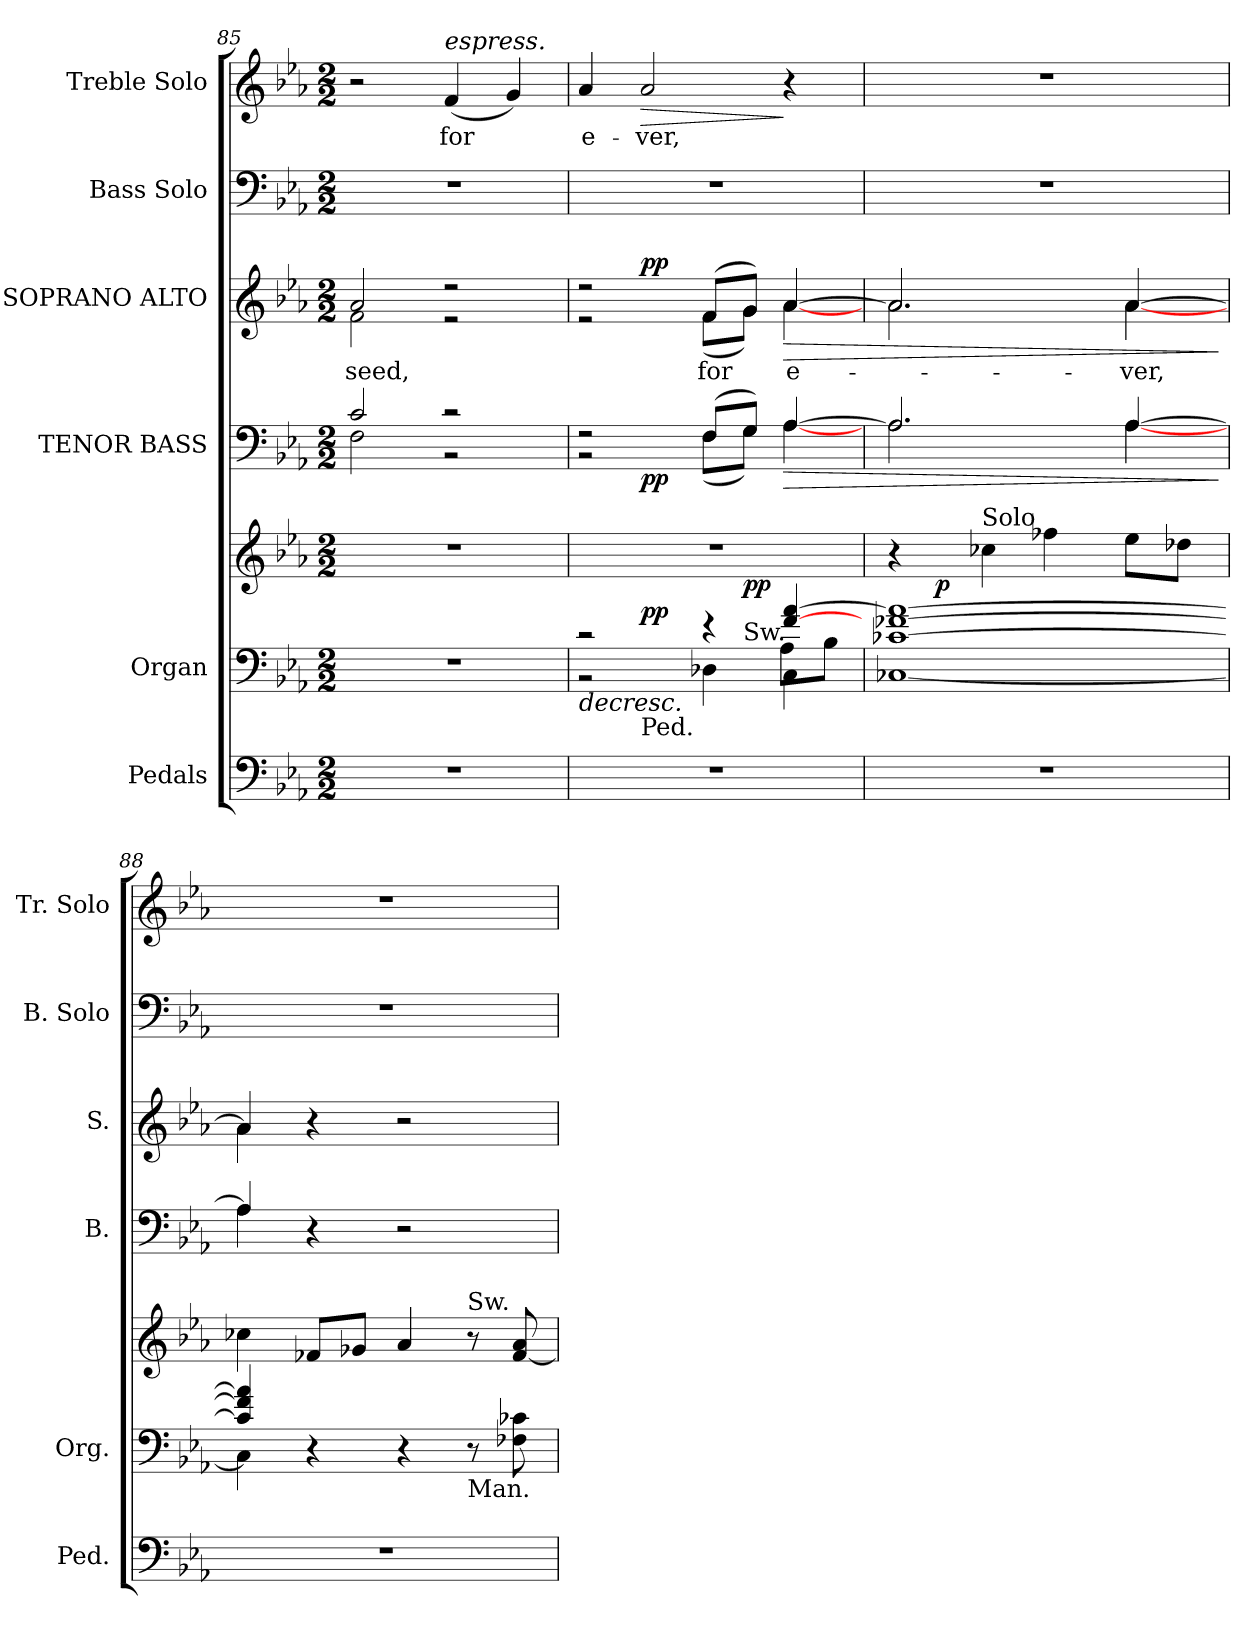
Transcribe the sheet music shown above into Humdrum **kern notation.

**kern	**kern	**kern	**dynam	**kern	**dynam	**kern	**text	**dynam	**kern	**kern	**text	**dynam
*part6	*part5	*part5	*part5	*part4	*part4	*part3	*part3	*part3	*part2	*part1	*part1	*part1
*staff7	*staff6	*staff5	*staff5/6	*staff4	*staff4	*staff3	*staff3	*staff3	*staff2	*staff1	*staff1	*staff1
*I"Pedals	*I"Organ	*	*	*I"TENOR BASS	*	*I"SOPRANO ALTO	*	*	*I"Bass Solo	*I"Treble Solo	*	*
*I'Ped.	*I'Org.	*	*	*I'B.	*	*I'S.	*	*	*I'B. Solo	*I'Tr. Solo	*	*
*clefF4	*clefF4	*clefG2	*	*clefF4	*	*clefG2	*	*	*clefF4	*clefG2	*	*
*k[b-e-a-]	*k[b-e-a-]	*k[b-e-a-]	*	*k[b-e-a-]	*	*k[b-e-a-]	*	*	*k[b-e-a-]	*k[b-e-a-]	*	*
*E-:	*E-:	*E-:	*	*E-:	*	*E-:	*	*	*E-:	*E-:	*	*
*M2/2	*M2/2	*M2/2	*	*M2/2	*	*M2/2	*	*	*M2/2	*M2/2	*	*
=85	=85	=85	=85	=85	=85	=85	=85	=85	=85	=85	=85	=85
*	*	*	*	*^	*	*	*	*	*	*	*	*
!	!	!	!	!	!	!	!	!LO:LY:b:color=#000000	!	!	!	!	!
*	*	*	*	*	*	*	*^	*	*	*	*	*	*
1r	1r	1r	.	2ci/	2Fi\	.	2a-i/	2fi\	seed,	.	1r	2r	.	.
!	!	!	!	!	!	!	!	!	!	!	!	!LO:TX:a:i:t=espress.	!	!
!	!	!	!	!	!	!	!	!	!	!	!	!	!LO:LY:b:color=#000000	!
.	.	.	.	2r	2r	.	2r	2r	.	.	.	(4fi/	for	.
.	.	.	.	.	.	.	.	.	.	.	.	4gi/)	.	.
*	*	*	*	*v	*v	*	*	*	*	*	*	*	*	*
*	*	*	*	*	*	*v	*v	*	*	*	*	*	*
=86	=86	=86	=86	=86	=86	=86	=86	=86	=86	=86	=86	=86
!	!	!	!LO:HP:b=2	!	!	!	!	!	!	!	!	!
*	*^	*	*	*^	*	*^	*	*	*	*	*	*
*	*	*^	*	*	*	*	*	*	*	*	*	*	*	*	*
!	!	!	!	!	!	!	!	!	!	!	!	!	!	!	!LO:LY:b:color=#000000	!
*	*	*^	*^	*	*	*	*^	*	*	*^	*	*	*	*	*	*
*	*	*	*	*	*	*	*	*	*	*	*	*	*	*	*	*	*	*	*	*
1r	2r	2r	2ryy	4ryy	2ryy	1r	>	2r	2r	4ryy	.	2r	2r	4ryy	.	.	1r	4a-i/	e-	.
!	!	!	!	!LO:TX:b:t=Ped.	!	!	!	!	!	!	!	!	!	!	!	!	!	!	!	!
!	!	!	!	!	!	!	!	!	!	!	!	!	!	!	!	!	!	!	!LO:LY:b:color=#000000	!LO:HP:b
.	.	.	.	2.ryy	.	.	pp	.	.	2.ryy	pp	.	.	2.ryy	.	pp	.	2a-i/	-ver,	>
!	!	!	!	!	!	!	!	!	!	!	!	!	!	!	!LO:LY:b:color=#000000	!	!	!	!	!
.	4r	4D-Xi\	4ryy	.	8ryy	.	.	(8Fi/L	(8Fi\L	.	.	(8fi/L	(8fi\L	.	for	.	.	.	.	.
!	!	!	!	!	!LO:TX:a:t=Sw.	!	!	!	!	!	!	!	!	!	!	!	!	!	!	!
.	.	.	.	.	4.ryy	.	pp	8Gi/J)	8Gi\J)	.	.	8gi/J)	8gi\J)	.	.	.	.	.	.	.
!	!	!	!	!	!	!	!	!	!	!	!LO:HP:b	!	!	!	!	!	!	!	!	!
!	!	!	!	!	!	!	!	!	!	!	!	!	!	!	!LO:LY:b:color=#000000	!LO:HP:b	!	!	!	!
.	[4fi/ [4a-i	4Ci\	8A-i\L	.	.	.	.	[4A-i/	[4A-i\	.	>	[4a-i/	[4a-i\	.	e-	>	.	4r	.	]
.	.	.	8B-i\J	.	.	.	.	.	.	.	.	.	.	.	.	.	.	.	.	.
*	*	*	*	*	*	*	*	*	*v	*v	*	*	*	*	*	*	*	*	*	*
*	*	*v	*v	*v	*v	*	*	*	*	*	*	*v	*v	*	*	*	*	*	*
=87	=87	=87	=87	=87	=87	=87	=87	=87	=87	=87	=87	=87	=87	=87	=87
*	*	*	*^	*	*	*	*	*	*	*	*	*	*	*	*
1r	[1c-Xi [1f-Xi 1a-i_	[1C-Xi	4r	16ryy	.	2.A-i/]	2.A-i\	.	2.a-i/]	2.a-i\	.	.	1r	1r	.	.
.	.	.	.	32ryy	.	.	.	.	.	.	.	.	.	.	.	.
.	.	.	.	512ryy	.	.	.	.	.	.	.	.	.	.	.	.
.	.	.	.	2ryy	p	.	.	.	.	.	.	.	.	.	.	.
!	!	!	!LO:TX:a:t=Solo	!	!	!	!	!	!	!	!	!	!	!	!	!
.	.	.	4cc-Xi\	.	.	.	.	.	.	.	.	.	.	.	.	.
.	.	.	4ff-Xi\	.	.	.	.	.	.	.	.	.	.	.	.	.
.	.	.	.	4ryy	.	.	.	.	.	.	.	.	.	.	.	.
!	!	!	!	!	!	!	!	!	!	!	!LO:LY:b:color=#000000	!	!	!	!	!
.	.	.	8ee-i\L	.	.	[4A-i/	[4A-i\	.	[4a-i/	[4a-i\	-ver,	.	.	.	.	.
.	.	.	.	8ryy	.	.	.	.	.	.	.	.	.	.	.	.
.	.	.	8dd-Xi\J	.	.	.	.	.	.	.	.	.	.	.	.	.
.	.	.	.	64...ryy	.	.	.	.	.	.	.	.	.	.	.	.
*	*	*	*	*	*	*v	*v	*	*	*	*	*	*	*	*	*
*	*v	*v	*	*	*	*	*	*v	*v	*	*	*	*	*	*
.	.	.	.	]	.	]	.	.	]	.	.	.	.
*	*	*v	*v	*	*	*	*	*	*	*	*	*	*
=88	=88	=88	=88	=88	=88	=88	=88	=88	=88	=88	=88	=88
*	*^	*	*	*^	*	*^	*	*	*	*	*	*
1r	4c-i/] 4f-i] 4a-i]	4C-i\]	4cc-Xi\	.	4A-i/]	4A-i\	.	4a-i/]	4a-i\	.	.	1r	1r	.	.
.	4r	4ryy	8f-Xi/L	.	4r	4ryy	.	4r	4ryy	.	.	.	.	.	.
.	.	.	8g-Xi/J	.	.	.	.	.	.	.	.	.	.	.	.
.	4r	2ryy	4a-i/	.	2r	2ryy	.	2r	2ryy	.	.	.	.	.	.
!	!	!	!LO:TX:a:t=Sw.	!	!	!	!	!	!	!	!	!	!	!	!
!	!LO:TX:b:t=Man.	!	!	!	!	!	!	!	!	!	!	!	!	!	!
.	8r	.	8r	.	.	.	.	.	.	.	.	.	.	.	.
.	8F-Xi\ 8c-Xi	.	[8f-i/ 8a-i	.	.	.	.	.	.	.	.	.	.	.	.
*	*	*	*	*	*v	*v	*	*	*	*	*	*	*	*	*
*	*v	*v	*	*	*	*	*v	*v	*	*	*	*	*	*
=	=	=	=	=	=	=	=	=	=	=	=	=
*-	*-	*-	*-	*-	*-	*-	*-	*-	*-	*-	*-	*-
